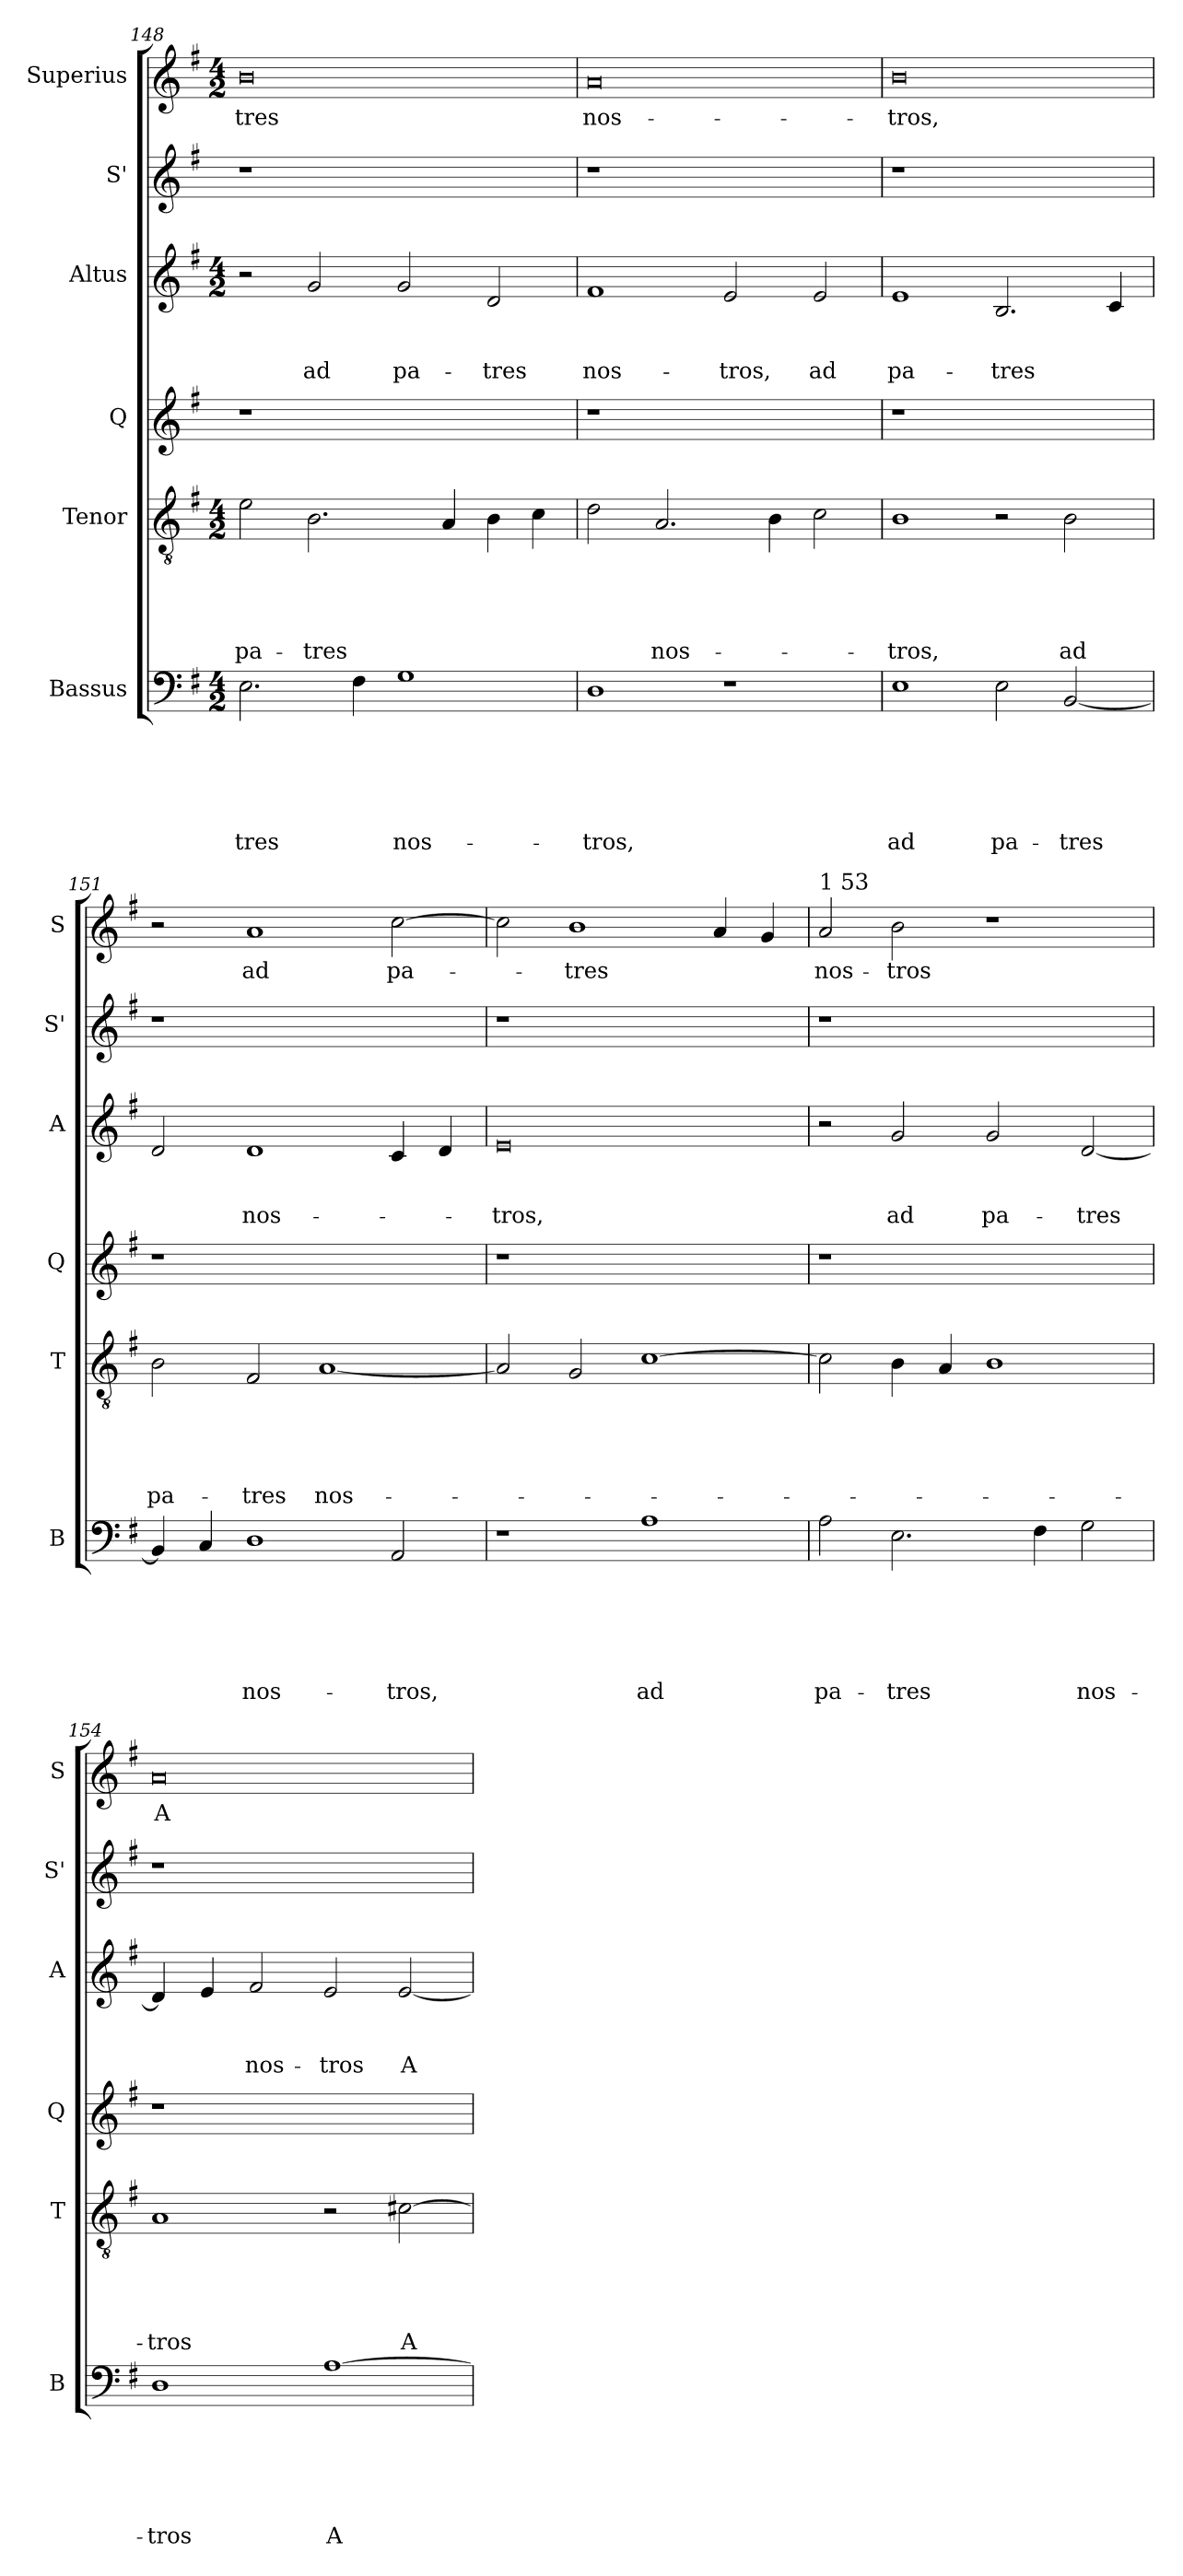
**kern	**text	**text	**text	**text	**text	**text	**kern	**text	**text	**text	**text	**text	**kern	**kern	**text	**text	**text	**kern	**kern	**text
*part6	*part6	*part6	*part6	*part6	*part6	*part6	*part5	*part5	*part5	*part5	*part5	*part5	*part4	*part3	*part3	*part3	*part3	*part2	*part1	*part1
*staff6	*staff6	*staff6	*staff6	*staff6	*staff6	*staff6	*staff5	*staff5	*staff5	*staff5	*staff5	*staff5	*staff4	*staff3	*staff3	*staff3	*staff3	*staff2	*staff1	*staff1
*I"Bassus	*	*	*	*	*	*	*I"Tenor	*	*	*	*	*	*I"Q	*I"Altus	*	*	*	*I"S'	*I"Superius	*
*I'B	*	*	*	*	*	*	*I'T	*	*	*	*	*	*I'Q	*I'A	*	*	*	*I'S'	*I'S	*
*clefF4	*	*	*	*	*	*	*clefGv2	*	*	*	*	*	*clefG2	*clefG2	*	*	*	*clefG2	*clefG2	*
*k[f#]	*	*	*	*	*	*	*k[f#]	*	*	*	*	*	*k[f#]	*k[f#]	*	*	*	*k[f#]	*k[f#]	*
*G:	*	*	*	*	*	*	*G:	*	*	*	*	*	*G:	*G:	*	*	*	*G:	*G:	*
*M4/2	*	*	*	*	*	*	*M4/2	*	*	*	*	*	*	*M4/2	*	*	*	*	*M4/2	*
=148	=148	=148	=148	=148	=148	=148	=148	=148	=148	=148	=148	=148	=148	=148	=148	=148	=148	=148	=148	=148
!	!	!	!	!	!	!LO:LY:b	!	!	!	!	!	!LO:LY:b	!	!	!	!	!	!	!	!LO:LY:b
2.E\	.	.	.	.	.	-tres	2e\	.	.	.	.	pa-	1r	2r	.	.	.	1r	0b	-tres
!	!	!	!	!	!	!	!	!	!	!	!	!LO:LY:b	!	!	!	!	!LO:LY:b	!	!	!
.	.	.	.	.	.	.	2.B\	.	.	.	.	-tres	.	2g/	.	.	ad	.	.	.
4F#\	.	.	.	.	.	.	.	.	.	.	.	.	.	.	.	.	.	.	.	.
!	!	!	!	!	!	!LO:LY:b	!	!	!	!	!	!	!	!	!	!	!LO:LY:b	!	!	!
1G	.	.	.	.	.	nos-	.	.	.	.	.	.	1ryy	2g/	.	.	pa-	1ryy	.	.
.	.	.	.	.	.	.	4A/	.	.	.	.	.	.	.	.	.	.	.	.	.
!	!	!	!	!	!	!	!	!	!	!	!	!	!	!	!	!	!LO:LY:b	!	!	!
.	.	.	.	.	.	.	4B\	.	.	.	.	.	.	2d/	.	.	-tres	.	.	.
.	.	.	.	.	.	.	4c\	.	.	.	.	.	.	.	.	.	.	.	.	.
=149	=149	=149	=149	=149	=149	=149	=149	=149	=149	=149	=149	=149	=149	=149	=149	=149	=149	=149	=149	=149
!	!	!	!	!	!	!LO:LY:b	!	!	!	!	!	!	!	!	!	!	!LO:LY:b	!	!	!LO:LY:b
1D	.	.	.	.	.	-tros,	2d\	.	.	.	.	.	1r	1f#	.	.	nos-	1r	0a	nos-
!	!	!	!	!	!	!	!	!	!	!	!	!LO:LY:b	!	!	!	!	!	!	!	!
.	.	.	.	.	.	.	2.A/	.	.	.	.	nos-	.	.	.	.	.	.	.	.
!	!	!	!	!	!	!	!	!	!	!	!	!	!	!	!	!	!LO:LY:b	!	!	!
1r	.	.	.	.	.	.	.	.	.	.	.	.	1ryy	2e/	.	.	-tros,	1ryy	.	.
.	.	.	.	.	.	.	4B\	.	.	.	.	.	.	.	.	.	.	.	.	.
!	!	!	!	!	!	!	!	!	!	!	!	!	!	!	!	!	!LO:LY:b	!	!	!
.	.	.	.	.	.	.	2c\	.	.	.	.	.	.	2e/	.	.	ad	.	.	.
=150	=150	=150	=150	=150	=150	=150	=150	=150	=150	=150	=150	=150	=150	=150	=150	=150	=150	=150	=150	=150
!	!	!	!	!	!	!LO:LY:b	!	!	!	!	!	!LO:LY:b	!	!	!	!	!LO:LY:b	!	!	!LO:LY:b
1E	.	.	.	.	.	ad	1B	.	.	.	.	-tros,	1r	1e	.	.	pa-	1r	0b	-tros,
!	!	!	!	!	!	!LO:LY:b	!	!	!	!	!	!	!	!	!	!	!LO:LY:b	!	!	!
2E\	.	.	.	.	.	pa-	2r	.	.	.	.	.	1ryy	2.B/	.	.	-tres	1ryy	.	.
!	!	!	!	!	!	!LO:LY:b	!	!	!	!	!	!LO:LY:b	!	!	!	!	!	!	!	!
[<2BB/	.	.	.	.	.	-tres	2B\	.	.	.	.	ad	.	.	.	.	.	.	.	.
.	.	.	.	.	.	.	.	.	.	.	.	.	.	4c/	.	.	.	.	.	.
=151	=151	=151	=151	=151	=151	=151	=151	=151	=151	=151	=151	=151	=151	=151	=151	=151	=151	=151	=151	=151
!	!	!	!	!	!	!	!	!	!	!	!	!LO:LY:b	!	!	!	!	!	!	!	!
4BB/]	.	.	.	.	.	.	2B\	.	.	.	.	pa-	1r	2d/	.	.	.	1r	2r	.
4C/	.	.	.	.	.	.	.	.	.	.	.	.	.	.	.	.	.	.	.	.
!	!	!	!	!	!	!LO:LY:b	!	!	!	!	!	!LO:LY:b	!	!	!	!	!LO:LY:b	!	!	!LO:LY:b
1D	.	.	.	.	.	nos-	2F#/	.	.	.	.	-tres	.	1d	.	.	nos-	.	1a	ad
!	!	!	!	!	!	!	!	!	!	!	!	!LO:LY:b	!	!	!	!	!	!	!	!
.	.	.	.	.	.	.	[<1A	.	.	.	.	nos-	1ryy	.	.	.	.	1ryy	.	.
!	!	!	!	!	!	!LO:LY:b	!	!	!	!	!	!	!	!	!	!	!	!	!	!LO:LY:b
2AA/	.	.	.	.	.	-tros,	.	.	.	.	.	.	.	4c/	.	.	.	.	[>2cc\	pa-
.	.	.	.	.	.	.	.	.	.	.	.	.	.	4d/	.	.	.	.	.	.
=152	=152	=152	=152	=152	=152	=152	=152	=152	=152	=152	=152	=152	=152	=152	=152	=152	=152	=152	=152	=152
!	!	!	!	!	!	!	!	!	!	!	!	!	!	!	!	!	!LO:LY:b	!	!	!
1r	.	.	.	.	.	.	2A/]	.	.	.	.	.	1r	0e	.	.	-tros,	1r	2cc\]	.
!	!	!	!	!	!	!	!	!	!	!	!	!	!	!	!	!	!	!	!	!LO:LY:b
.	.	.	.	.	.	.	2G/	.	.	.	.	.	.	.	.	.	.	.	1b	-tres
!	!	!	!	!	!	!LO:LY:b	!	!	!	!	!	!	!	!	!	!	!	!	!	!
1A	.	.	.	.	.	ad	[<1c	.	.	.	.	.	1ryy	.	.	.	.	1ryy	.	.
.	.	.	.	.	.	.	.	.	.	.	.	.	.	.	.	.	.	.	4a/	.
.	.	.	.	.	.	.	.	.	.	.	.	.	.	.	.	.	.	.	4g/	.
!!LO:LB:g=z
=153	=153	=153	=153	=153	=153	=153	=153	=153	=153	=153	=153	=153	=153	=153	=153	=153	=153	=153	=153	=153
!	!	!	!	!	!	!	!	!	!	!	!	!	!	!	!	!	!	!	!LO:TX:a:t=1 53	!
!	!	!	!	!	!	!LO:LY:b	!	!	!	!	!	!	!	!	!	!	!	!	!	!LO:LY:b
2A\	.	.	.	.	.	pa-	2c\]	.	.	.	.	.	1r	2r	.	.	.	1r	2a/	nos-
!	!	!	!	!	!	!LO:LY:b	!	!	!	!	!	!	!	!	!	!	!LO:LY:b	!	!	!LO:LY:b
2.E\	.	.	.	.	.	-tres	4B\	.	.	.	.	.	.	2g/	.	.	ad	.	2b\	-tros
.	.	.	.	.	.	.	4A/	.	.	.	.	.	.	.	.	.	.	.	.	.
!	!	!	!	!	!	!	!	!	!	!	!	!	!	!	!	!	!LO:LY:b	!	!	!
.	.	.	.	.	.	.	1B	.	.	.	.	.	1ryy	2g/	.	.	pa-	1ryy	1r	.
4F#\	.	.	.	.	.	.	.	.	.	.	.	.	.	.	.	.	.	.	.	.
!	!	!	!	!	!	!LO:LY:b	!	!	!	!	!	!	!	!	!	!	!LO:LY:b	!	!	!
2G\	.	.	.	.	.	nos-	.	.	.	.	.	.	.	[<2d/	.	.	-tres	.	.	.
=154	=154	=154	=154	=154	=154	=154	=154	=154	=154	=154	=154	=154	=154	=154	=154	=154	=154	=154	=154	=154
!	!	!	!	!	!	!LO:LY:b	!	!	!	!	!	!LO:LY:b	!	!	!	!	!	!	!	!LO:LY:b:rj
1D	.	.	.	.	.	-tros	1A	.	.	.	.	-tros	1r	4d/]	.	.	.	1r	0a	A-
.	.	.	.	.	.	.	.	.	.	.	.	.	.	4e/	.	.	.	.	.	.
!	!	!	!	!	!	!	!	!	!	!	!	!	!	!	!	!	!LO:LY:b	!	!	!
.	.	.	.	.	.	.	.	.	.	.	.	.	.	2f#/	.	.	nos-	.	.	.
!	!	!	!	!	!	!LO:LY:b	!	!	!	!	!	!	!	!	!	!	!LO:LY:b:rj	!	!	!
[>1A	.	.	.	.	.	A-	2r	.	.	.	.	.	1ryy	2e/	.	.	-tros	1ryy	.	.
!	!	!	!	!	!	!	!	!	!	!	!	!LO:LY:b	!	!	!	!	!LO:LY:b	!	!	!
.	.	.	.	.	.	.	[>2c#X\	.	.	.	.	A-	.	[<2e/	.	.	A-	.	.	.
=	=	=	=	=	=	=	=	=	=	=	=	=	=	=	=	=	=	=	=	=
*-	*-	*-	*-	*-	*-	*-	*-	*-	*-	*-	*-	*-	*-	*-	*-	*-	*-	*-	*-	*-
